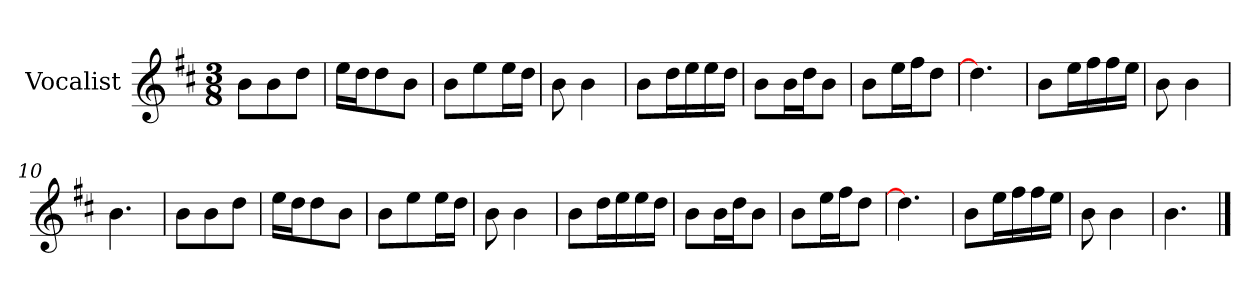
**kern
*part1
*staff1
*I"Vocalist
*k[f#c#]
*D:
*M3/8
=
8bL
8b
8ddJ
=1
16eeLL
16ddJ
8dd
8bJ
=2
8bL
8ee
16eeL
16ddJJ
=3
8b
4b
=4
8bL
16ddL
16ee
16ee
16ddJJ
=5
8bL
16bL
16ddJ
8bJ
=6
8bL
16eeL
16ff#J
8ddJ
=7
4.dd]
=8
8bL
16eeL
16ff#
16ff#
16eeJJ
=9
8b
4b
=10
4.b
=11
8bL
8b
8ddJ
=12
16eeLL
16ddJ
8dd
8bJ
=13
8bL
8ee
16eeL
16ddJJ
=14
8b
4b
=15
8bL
16ddL
16ee
16ee
16ddJJ
=16
8bL
16bL
16ddJ
8bJ
=17
8bL
16eeL
16ff#J
8ddJ
=18
4.dd]
=19
8bL
16eeL
16ff#
16ff#
16eeJJ
=20
8b
4b
=21
4.b
==
*-
